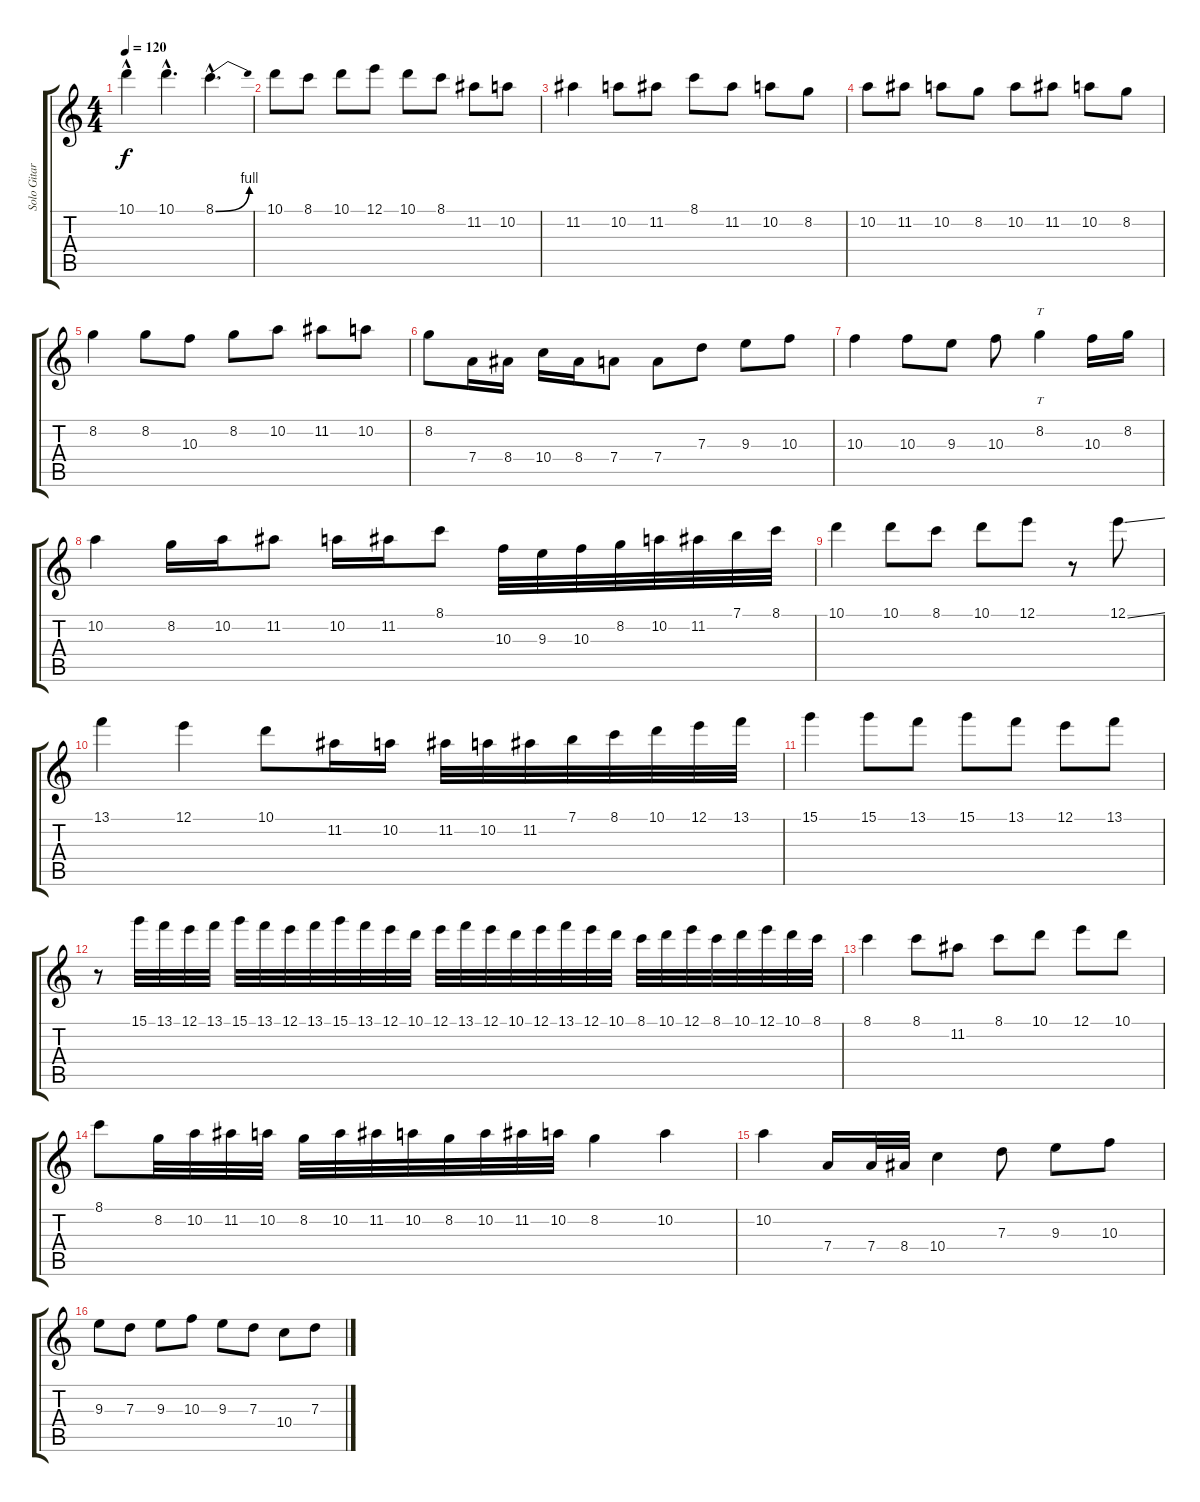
\track ("Solo Gitar" "Solo Gitar") {instrument overdrivenguitar}
\staff {score tabs}
\tuning (E4 B3 G3 D3 A2 E2) {hide}
\ts (4 4)
\tempo 120
\clef g2
\ks c
10.1{hac}.4{dy f instrument overdrivenguitar} 10.1{hac}.4{d} 8.1{be (bend 0 0 60 4) hac}.4{d} |
10.1.8 8.1.8 10.1.8 12.1.8 10.1.8 8.1.8 11.2.8 10.2.8 |
11.2.4 10.2.8 11.2.8 8.1.8 11.2.8 10.2.8 8.2.8 |
10.2.8 11.2.8 10.2.8 8.2.8 10.2.8 11.2.8 10.2.8 8.2.8 |
8.2.4 8.2.8 10.3.8 8.2.8 10.2.8 11.2.8 10.2.8 |
8.2.8 7.4.16 8.4.16 10.4.16 8.4.16 7.4.8 7.4.8 7.3.8 9.3.8 10.3.8 |
10.3.4 10.3.8 9.3.8 10.3.8 8.2.4{tt} 10.3.16 8.2.16 |
10.2.4 8.2.16 10.2.16 11.2.8 10.2.16 11.2.16 8.1.8 10.3.32 9.3.32 10.3.32 8.2.32 10.2.32 11.2.32 7.1.32 8.1.32 |
10.1.4 10.1.8 8.1.8 10.1.8 12.1.8 r.8 12.1{ss}.8 |
13.1.4 12.1.4 10.1.8 11.2.16 10.2.16 11.2.32 10.2.32 11.2.32 7.1.32 8.1.32 10.1.32 12.1.32 13.1.32 |
15.1.4 15.1.8 13.1.8 15.1.8 13.1.8 12.1.8 13.1.8 |
r.8 15.1.32 13.1.32 12.1.32 13.1.32 15.1.32 13.1.32 12.1.32 13.1.32 15.1.32 13.1.32 12.1.32 10.1.32 12.1.32 13.1.32 12.1.32 10.1.32 12.1.32 13.1.32 12.1.32 10.1.32 8.1.32 10.1.32 12.1.32 8.1.32 10.1.32 12.1.32 10.1.32 8.1.32 |
8.1.4 8.1.8 11.2.8 8.1.8 10.1.8 12.1.8 10.1.8 |
8.1.8 8.2.32 10.2.32 11.2.32 10.2.32 8.2.32 10.2.32 11.2.32 10.2.32 8.2.32 10.2.32 11.2.32 10.2.32 8.2.4 10.2.4 |
10.2.4 7.4.16 7.4.32 8.4.32 10.4.4 7.3.8 9.3.8 10.3.8 |
9.3.8 7.3.8 9.3.8 10.3.8 9.3.8 7.3.8 10.4.8 7.3.8
